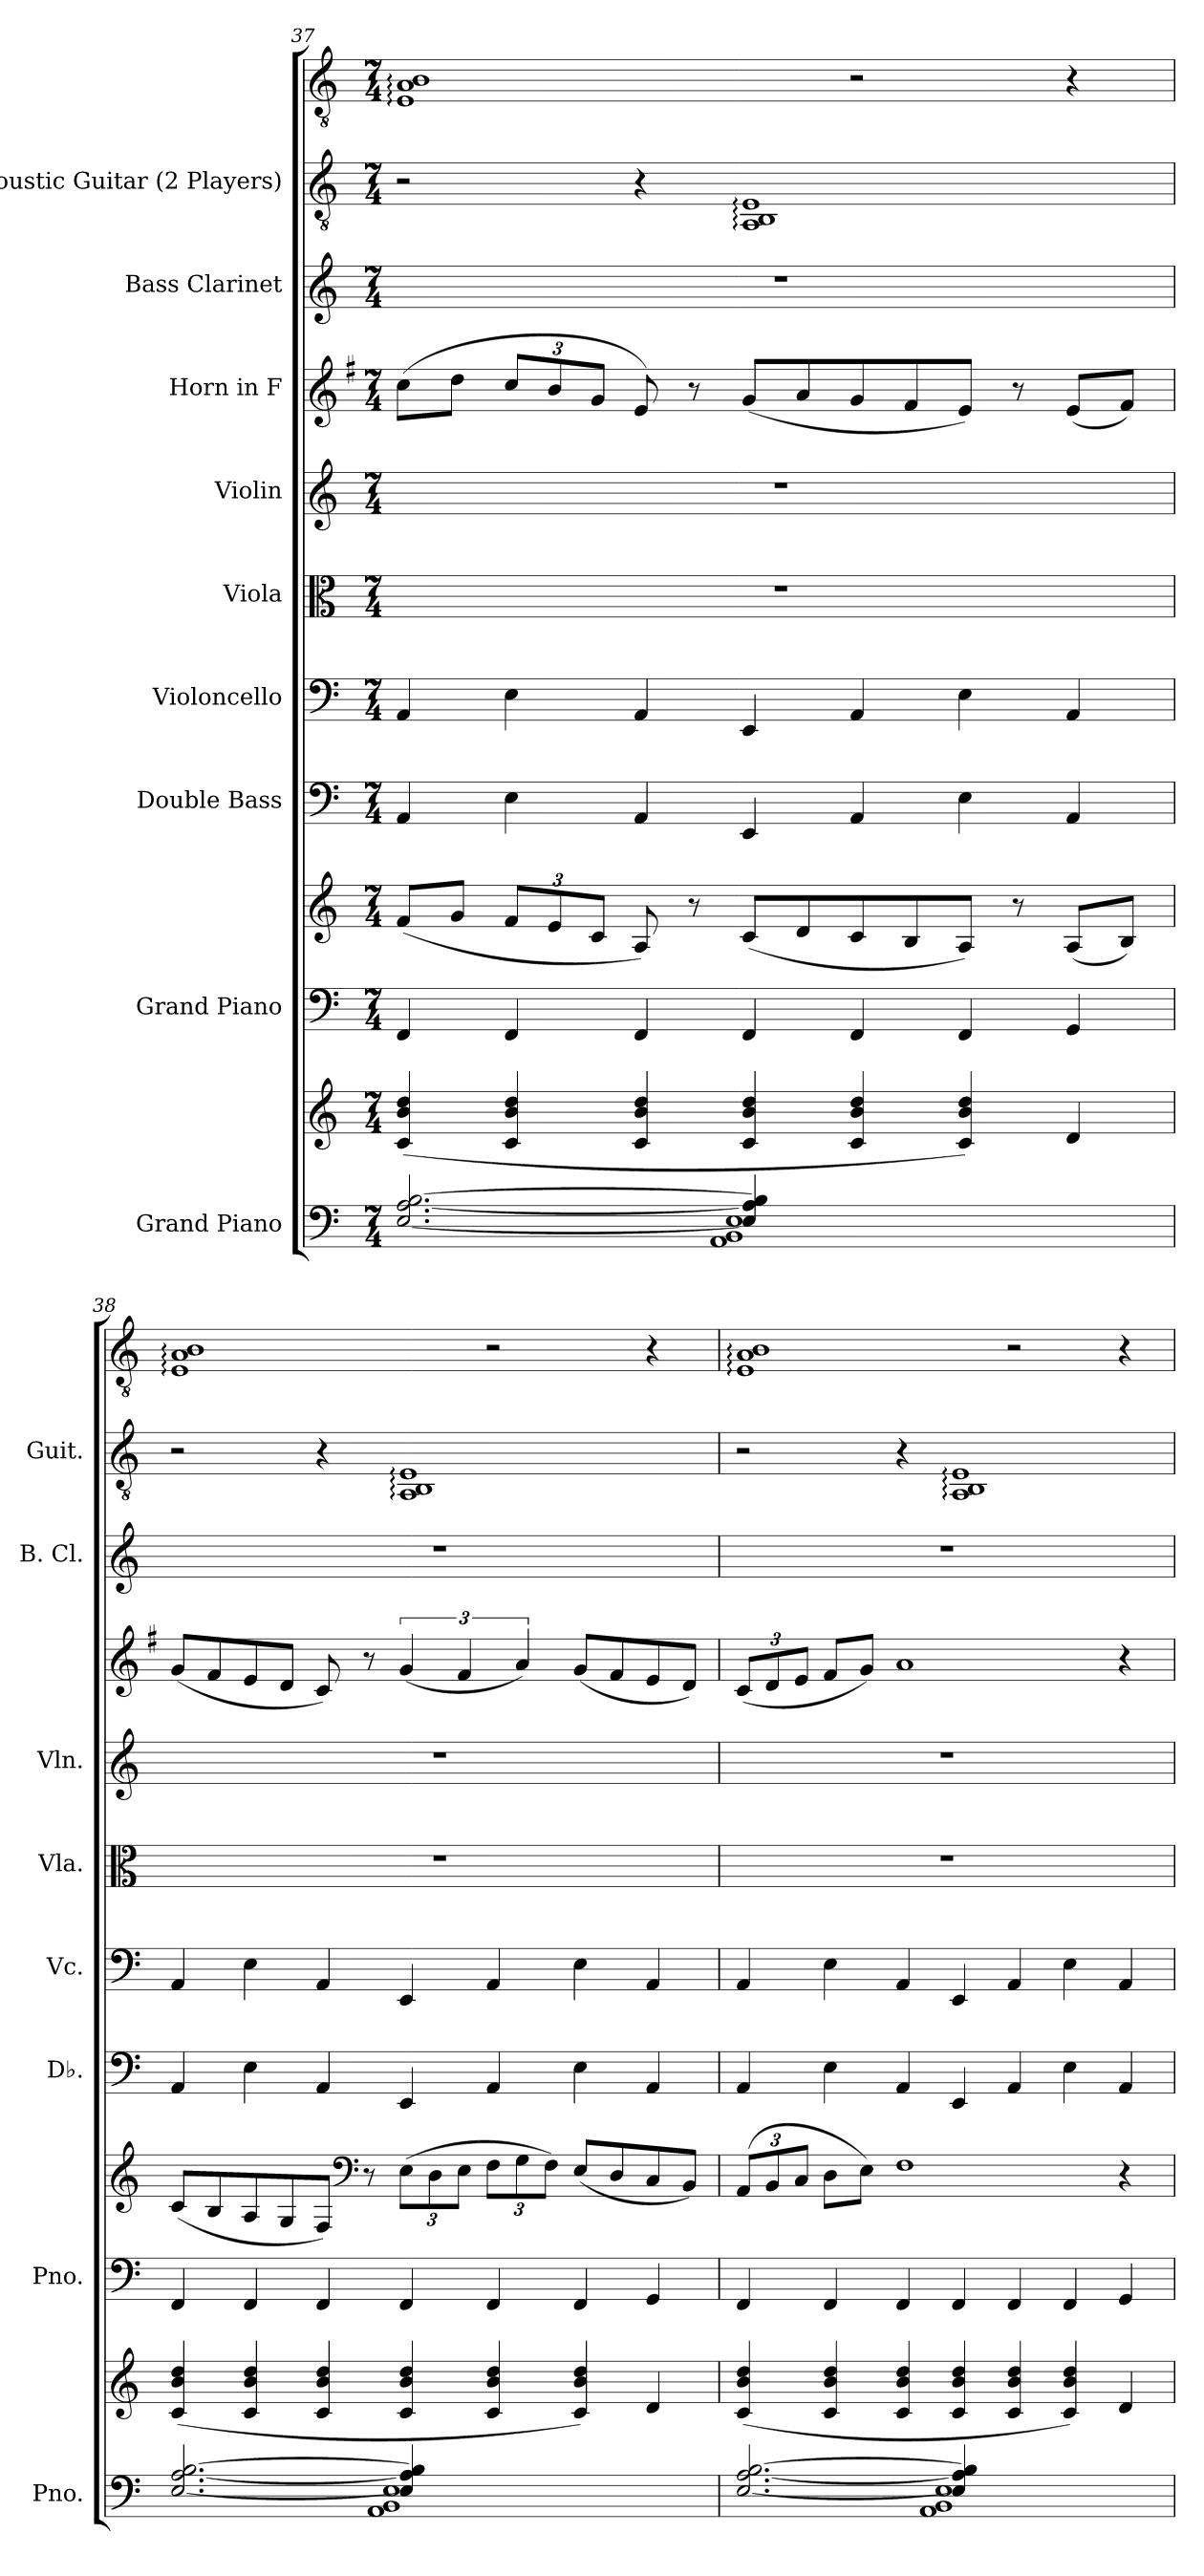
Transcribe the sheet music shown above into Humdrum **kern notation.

**kern	**kern	**kern	**kern	**kern	**kern	**kern	**kern	**kern	**kern	**kern	**kern
*part9	*part9	*part8	*part8	*part7	*part6	*part5	*part4	*part3	*part2	*part1	*part1
*staff12	*staff11	*staff10	*staff9	*staff8	*staff7	*staff6	*staff5	*staff4	*staff3	*staff2	*staff1
*I"Grand Piano	*	*I"Grand Piano	*	*I"Double Bass	*I"Violoncello	*I"Viola	*I"Violin	*I"Horn in F	*I"Bass Clarinet	*I"Acoustic Guitar (2 Players)	*
*I'Pno.	*	*I'Pno.	*	*I'Db.	*I'Vc.	*I'Vla.	*I'Vln.	*	*I'B. Cl.	*I'Guit.	*
*clefF4	*clefG2	*clefF4	*clefG2	*clefF4	*clefF4	*clefC3	*clefG2	*clefG2	*clefG2	*clefGv2	*clefGv2
*	*	*	*	*ITrd7c12	*	*	*	*ITrd4c7	*ITrd8c14	*	*
*k[]	*k[]	*k[]	*k[]	*k[]	*k[]	*k[]	*k[]	*k[]	*k[]	*k[]	*k[]
*M7/4	*M7/4	*M7/4	*M7/4	*M7/4	*M7/4	*M7/4	*M7/4	*M7/4	*M7/4	*M7/4	*M7/4
=37	=37	=37	=37	=37	=37	=37	=37	=37	=37	=37	=37
*^	*	*	*	*	*	*	*	*	*	*	*
[2.E/ [2.A/ [2.B/	2.ryy	(4c/ 4b/ 4dd/	4FF/	(8f/L	4AAA/	4AA/	1..r	1..r	(8f\L	1..r	2r	1E: 1A: 1B:
.	.	.	.	8g/J	.	.	.	.	8g\J	.	.	.
*	*	*	*	*Xbrackettup	*	*	*	*	*Xbrackettup	*	*	*
.	.	4c/ 4b/ 4dd/	4FF/	12f/L	4EE\	4E\	.	.	12f/L	.	.	.
.	.	.	.	12e/	.	.	.	.	12e/	.	.	.
.	.	.	.	12c/J	.	.	.	.	12c/J	.	.	.
.	.	4c/ 4b/ 4dd/	4FF/	8A/)	4AAA/	4AA/	.	.	8A/)	.	4r	.
.	.	.	.	8r	.	.	.	.	8r	.	.	.
4E/] 4A/] 4B/]	1AA 1BB 1E	4c/ 4b/ 4dd/	4FF/	(8c/L	4EEE/	4EE/	.	.	(8c/L	.	1AA: 1BB: 1E:	.
.	.	.	.	8d/	.	.	.	.	8d/	.	.	.
2ryy	.	4c/ 4b/ 4dd/	4FF/	8c/	4AAA/	4AA/	.	.	8c/	.	.	2r
.	.	.	.	8B/	.	.	.	.	8B/	.	.	.
.	.	4c/ 4b/ 4dd/)	4FF/	8A/J)	4EE\	4E\	.	.	8A/J)	.	.	.
.	.	.	.	8r	.	.	.	.	8r	.	.	.
4ryy	.	4d/	4GG/	(8A/L	4AAA/	4AA/	.	.	(8A/L	.	.	4r
.	.	.	.	8B/J)	.	.	.	.	8B/J)	.	.	.
!!LO:PB:g=z
=38	=38	=38	=38	=38	=38	=38	=38	=38	=38	=38	=38	=38
[2.E/ [2.A/ [2.B/	2.ryy	(4c/ 4b/ 4dd/	4FF/	(8c/L	4AAA/	4AA/	1..r	1..r	(8c/L	1..r	2r	1E: 1A: 1B:
.	.	.	.	8B/	.	.	.	.	8B/	.	.	.
.	.	4c/ 4b/ 4dd/	4FF/	8A/	4EE\	4E\	.	.	8A/	.	.	.
.	.	.	.	8G/	.	.	.	.	8G/J	.	.	.
.	.	4c/ 4b/ 4dd/	4FF/	8F/J)	4AAA/	4AA/	.	.	8F/)	.	4r	.
*	*	*	*	*clefF4	*	*	*	*	*	*	*	*
.	.	.	.	8r	.	.	.	.	8r	.	.	.
*	*	*	*	*	*	*	*	*	*brackettup	*	*	*
4E/] 4A/] 4B/]	1AA 1BB 1E	4c/ 4b/ 4dd/	4FF/	(12E\L	4EEE/	4EE/	.	.	(6c/	.	1AA: 1BB: 1E:	.
.	.	.	.	12D\	.	.	.	.	.	.	.	.
.	.	.	.	12E\J	.	.	.	.	6B/	.	.	.
2ryy	.	4c/ 4b/ 4dd/	4FF/	12F\L	4AAA/	4AA/	.	.	.	.	.	2r
.	.	.	.	12G\	.	.	.	.	6d/)	.	.	.
.	.	.	.	12F\J)	.	.	.	.	.	.	.	.
.	.	4c/ 4b/ 4dd/)	4FF/	(8E/L	4EE\	4E\	.	.	(8c/L	.	.	.
.	.	.	.	8D/	.	.	.	.	8B/	.	.	.
4ryy	.	4d/	4GG/	8C/	4AAA/	4AA/	.	.	8A/	.	.	4r
.	.	.	.	8BB/J)	.	.	.	.	8G/J)	.	.	.
=39	=39	=39	=39	=39	=39	=39	=39	=39	=39	=39	=39	=39
*	*	*	*	*	*	*	*	*	*Xbrackettup	*	*	*
[2.E/ [2.A/ [2.B/	2.ryy	(4c/ 4b/ 4dd/	4FF/	(12AA/L	4AAA/	4AA/	1..r	1..r	(12F/L	1..r	2r	1E: 1A: 1B:
.	.	.	.	12BB/	.	.	.	.	12G/	.	.	.
.	.	.	.	12C/J	.	.	.	.	12A/J	.	.	.
.	.	4c/ 4b/ 4dd/	4FF/	8D\L	4EE\	4E\	.	.	8B/L	.	.	.
.	.	.	.	8E\J)	.	.	.	.	8c/J)	.	.	.
.	.	4c/ 4b/ 4dd/	4FF/	1F	4AAA/	4AA/	.	.	1d	.	4r	.
4E/] 4A/] 4B/]	1AA 1BB 1E	4c/ 4b/ 4dd/	4FF/	.	4EEE/	4EE/	.	.	.	.	1AA: 1BB: 1E:	.
2ryy	.	4c/ 4b/ 4dd/	4FF/	.	4AAA/	4AA/	.	.	.	.	.	2r
.	.	4c/ 4b/ 4dd/)	4FF/	.	4EE\	4E\	.	.	.	.	.	.
4ryy	.	4d/	4GG/	4r	4AAA/	4AA/	.	.	4r	.	.	4r
*v	*v	*	*	*	*	*	*	*	*	*	*	*
=	=	=	=	=	=	=	=	=	=	=	=
*-	*-	*-	*-	*-	*-	*-	*-	*-	*-	*-	*-
